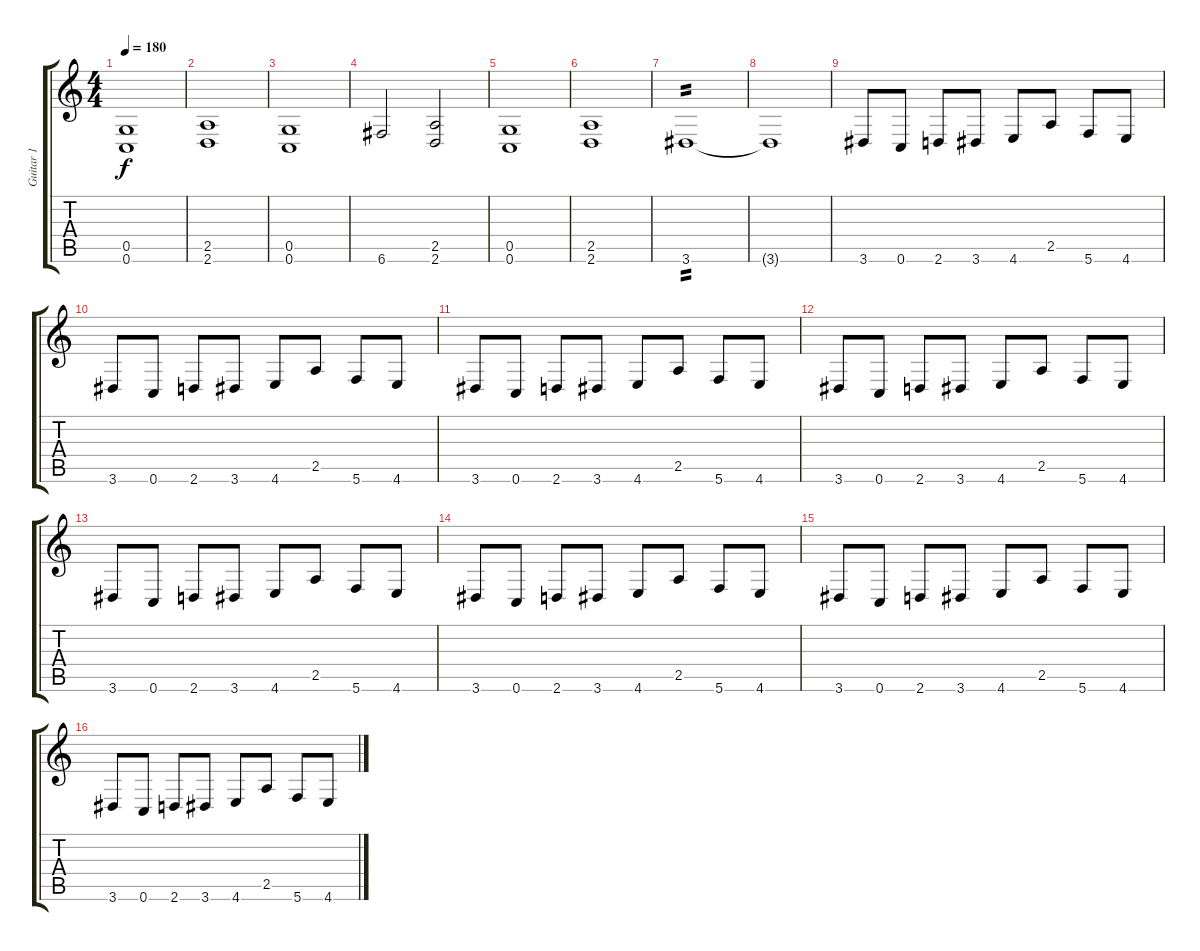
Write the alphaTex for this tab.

\track ("Guitar 1" "Guitar 1") {instrument distortionguitar}
\staff {score tabs}
\tuning (D4 A3 F3 C3 G2 C2) {hide}
\ts (4 4)
\tempo 180
\clef g2
\ks c
(0.5 0.6).1{dy f} |
(2.5 2.6).1 |
(0.5 0.6).1 |
6.6.2 (2.5 2.6).2 |
(0.5 0.6).1 |
(2.5 2.6).1 |
3.6.1{tp 2} |
3.6{t}.1 |
3.6.8{volume 16} 0.6.8 2.6.8 3.6.8 4.6.8 2.5.8 5.6.8 4.6.8 |
3.6.8 0.6.8 2.6.8 3.6.8 4.6.8 2.5.8 5.6.8 4.6.8 |
3.6.8 0.6.8 2.6.8 3.6.8 4.6.8 2.5.8 5.6.8 4.6.8 |
3.6.8 0.6.8 2.6.8 3.6.8 4.6.8 2.5.8 5.6.8 4.6.8 |
3.6.8 0.6.8 2.6.8 3.6.8 4.6.8 2.5.8 5.6.8 4.6.8 |
3.6.8 0.6.8 2.6.8 3.6.8 4.6.8 2.5.8 5.6.8 4.6.8 |
3.6.8 0.6.8 2.6.8 3.6.8 4.6.8 2.5.8 5.6.8 4.6.8 |
3.6.8 0.6.8 2.6.8 3.6.8 4.6.8 2.5.8 5.6.8 4.6.8
